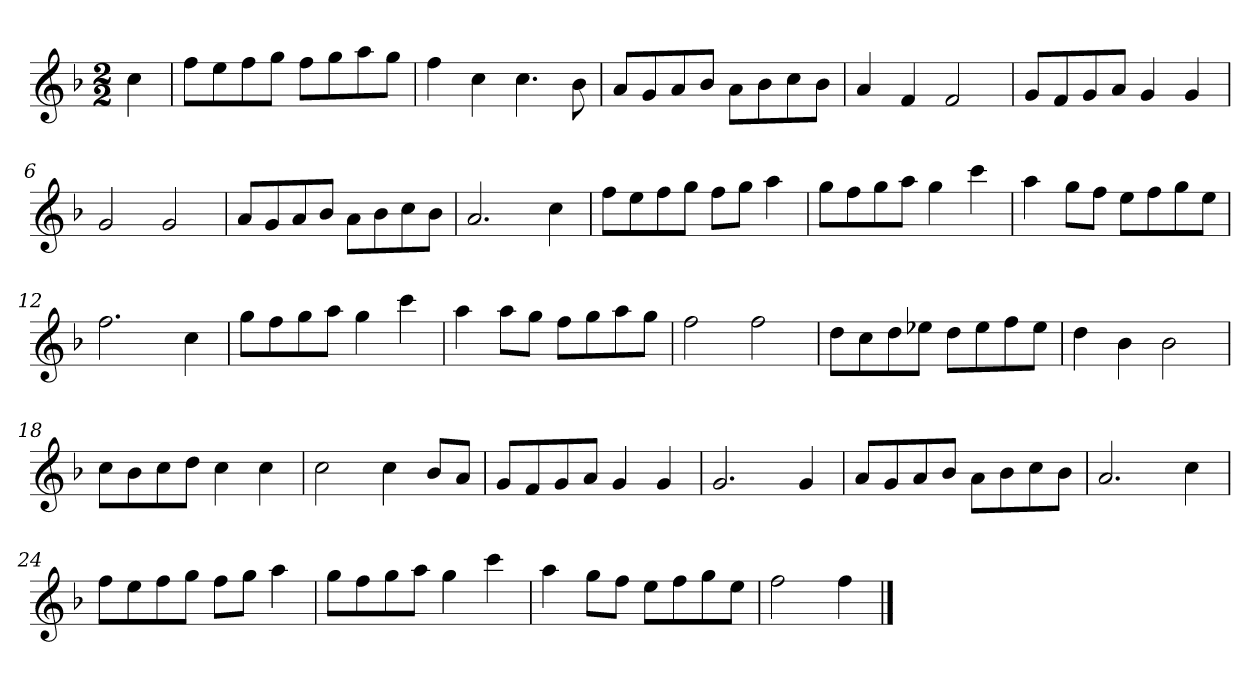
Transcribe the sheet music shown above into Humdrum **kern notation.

**kern
*part1
*staff1
*k[b-]
*M2/2
*MM120
=
4cc
=1
8ffL
8ee
8ff
8ggJ
8ffL
8gg
8aa
8ggJ
=2
4ff
4cc
4.cc
8b-
=3
8aL
8g
8a
8b-J
8aL
8b-
8cc
8b-J
=4
4a
4f
2f
=5
8gL
8f
8g
8aJ
4g
4g
=6
2g
2g
=7
8aL
8g
8a
8b-J
8aL
8b-
8cc
8b-J
=8
2.a
4cc
=9
8ffL
8ee
8ff
8ggJ
8ffL
8ggJ
4aa
=10
8ggL
8ff
8gg
8aaJ
4gg
4ccc
=11
4aa
8ggL
8ffJ
8eeL
8ff
8gg
8eeJ
=12
2.ff
4cc
=13
8ggL
8ff
8gg
8aaJ
4gg
4ccc
=14
4aa
8aaL
8ggJ
8ffL
8gg
8aa
8ggJ
=15
2ff
2ff
=16
8ddL
8cc
8dd
8ee-XJ
8ddL
8ee-
8ff
8ee-J
=17
4dd
4b-
2b-
=18
8ccL
8b-
8cc
8ddJ
4cc
4cc
=19
2cc
4cc
8b-L
8aJ
=20
8gL
8f
8g
8aJ
4g
4g
=21
2.g
4g
=22
8aL
8g
8a
8b-J
8aL
8b-
8cc
8b-J
=23
2.a
4cc
=24
8ffL
8ee
8ff
8ggJ
8ffL
8ggJ
4aa
=25
8ggL
8ff
8gg
8aaJ
4gg
4ccc
=26
4aa
8ggL
8ffJ
8eeL
8ff
8gg
8eeJ
=27
2ff
4ff
==
*-
